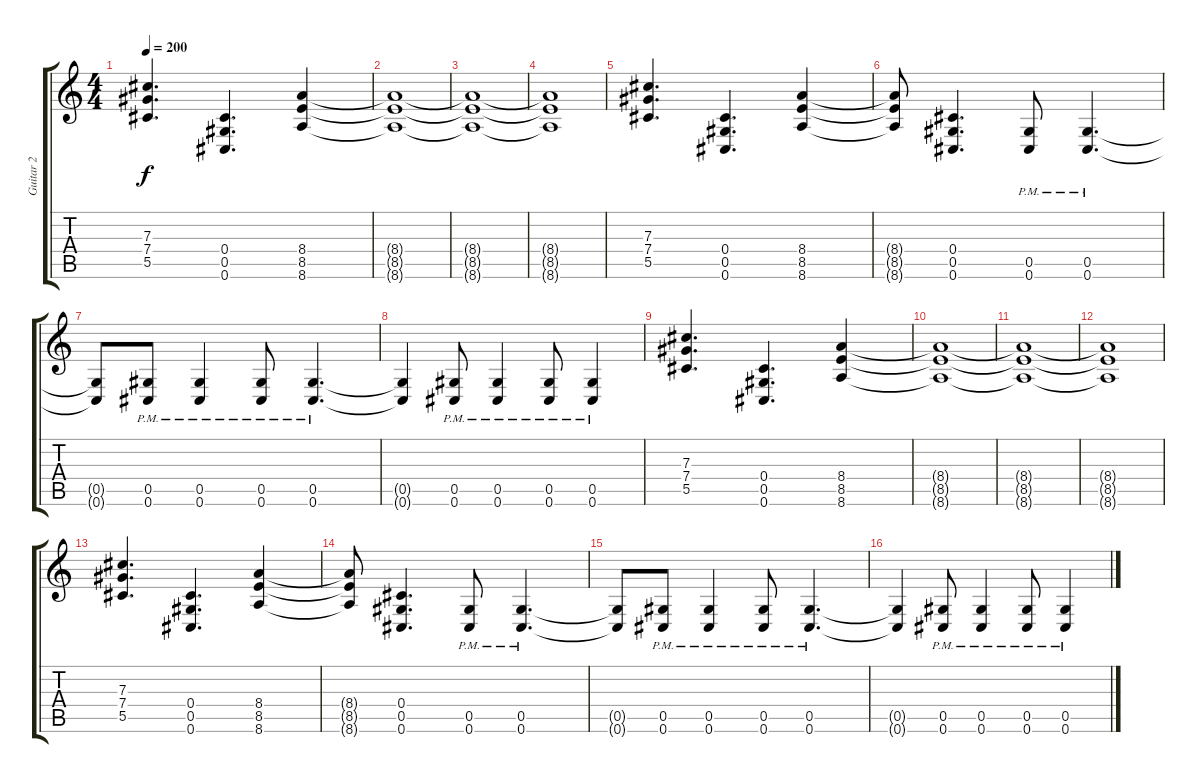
\track ("Guitar 2" "Guitar 2") {instrument overdrivenguitar}
\staff {score tabs}
\tuning (Eb4 Bb3 Gb3 Db3 Ab2 Db2) {hide}
\ts (4 4)
\tempo 200
\clef g2
\ks c
(7.3 7.4 5.5).4{d dy f} (0.4 0.5 0.6).4{d} (8.4 8.5 8.6).4 |
(8.4{t} 8.5{t} 8.6{t}).1 |
(8.4{t} 8.5{t} 8.6{t}).1 |
(8.4{t} 8.5{t} 8.6{t}).1 |
(7.3 7.4 5.5).4{d} (0.4 0.5 0.6).4{d} (8.4 8.5 8.6).4 |
(8.4{t} 8.5{t} 8.6{t}).8 (0.4 0.5 0.6).4{d} (0.5{pm} 0.6{pm}).8 (0.5{pm} 0.6{pm}).4{d} |
(0.5{t} 0.6{t}).8 (0.5{pm} 0.6{pm}).8 (0.5{pm} 0.6{pm}).4 (0.5{pm} 0.6{pm}).8 (0.5{pm} 0.6{pm}).4{d} |
(0.5{t} 0.6{t}).4 (0.5{pm} 0.6{pm}).8 (0.5{pm} 0.6{pm}).4 (0.5{pm} 0.6{pm}).8 (0.5{pm} 0.6{pm}).4 |
(7.3 7.4 5.5).4{d} (0.4 0.5 0.6).4{d} (8.4 8.5 8.6).4 |
(8.4{t} 8.5{t} 8.6{t}).1 |
(8.4{t} 8.5{t} 8.6{t}).1 |
(8.4{t} 8.5{t} 8.6{t}).1 |
(7.3 7.4 5.5).4{d} (0.4 0.5 0.6).4{d} (8.4 8.5 8.6).4 |
(8.4{t} 8.5{t} 8.6{t}).8 (0.4 0.5 0.6).4{d} (0.5{pm} 0.6{pm}).8 (0.5{pm} 0.6{pm}).4{d} |
(0.5{t} 0.6{t}).8 (0.5{pm} 0.6{pm}).8 (0.5{pm} 0.6{pm}).4 (0.5{pm} 0.6{pm}).8 (0.5{pm} 0.6{pm}).4{d} |
(0.5{t} 0.6{t}).4 (0.5{pm} 0.6{pm}).8 (0.5{pm} 0.6{pm}).4 (0.5{pm} 0.6{pm}).8 (0.5{pm} 0.6{pm}).4
